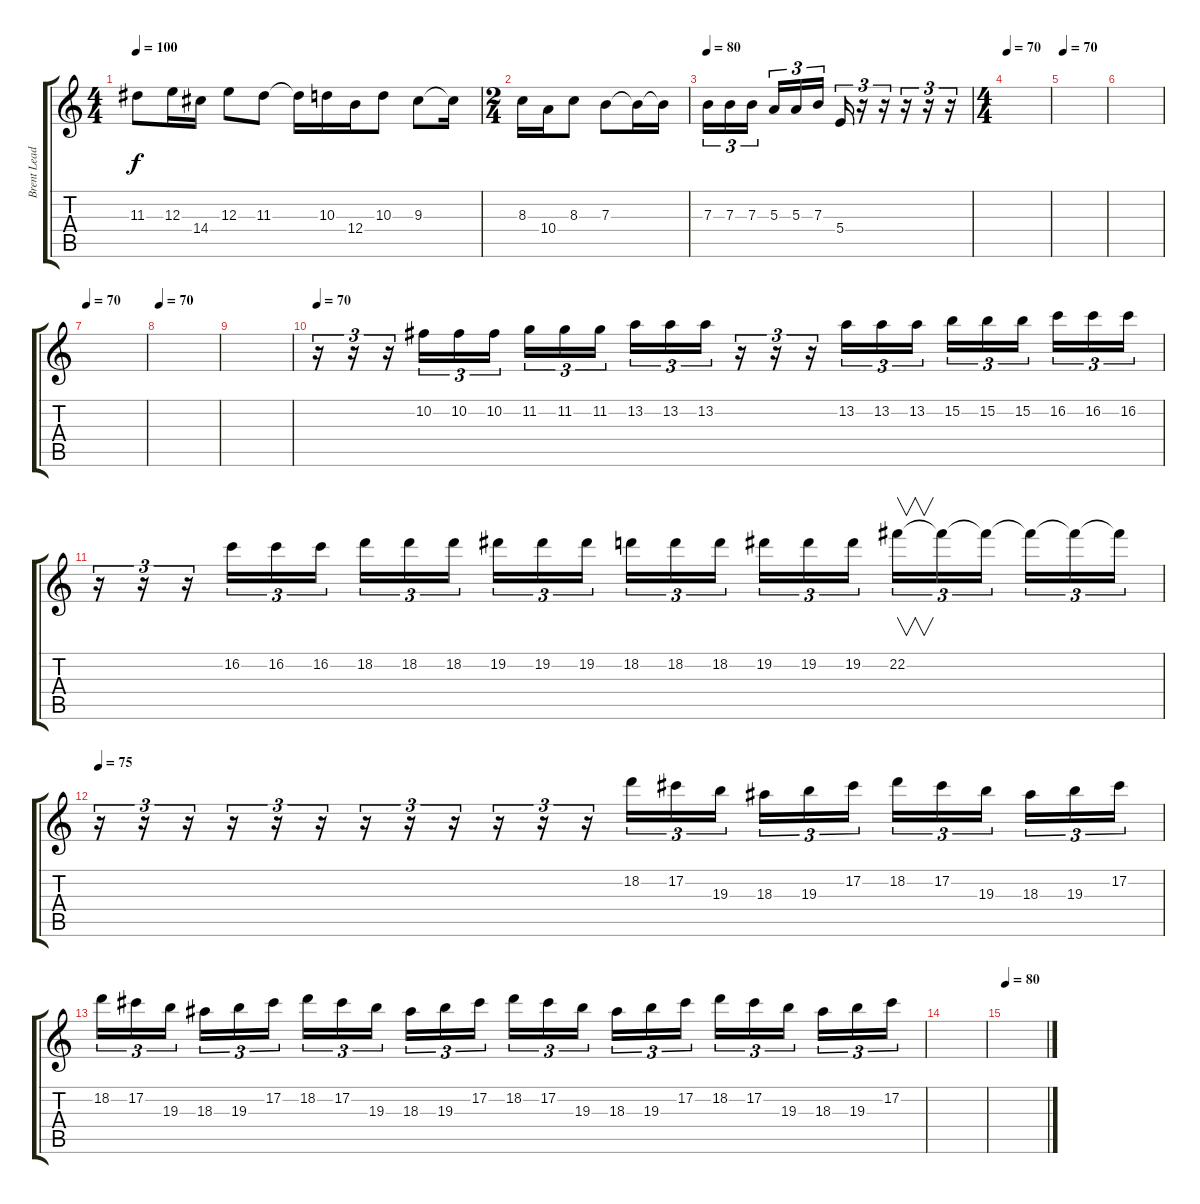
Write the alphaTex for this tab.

\track ("Brent Lead" "Brent Lead") {instrument overdrivenguitar}
\staff {score tabs}
\tuning (Db4 Ab3 E3 B2 Gb2 B1) {hide}
\ts (4 4)
\tempo 100
\clef g2
\ks c
11.3.8{dy f} 12.3.16 14.4.16 12.3.8 11.3.8 11.3{t}.16 10.3.16 12.4.16 10.3.8 9.3.8 9.3{t}.16 |
\ts (2 4)
8.3.16 10.4.16 8.3.8 7.3.8 7.3{t}.16 7.3{t}.16 |
\tempo 80
7.3.16{tu (3 2)} 7.3.16{tu (3 2)} 7.3.16{tu (3 2) beam splitsecondary} 5.3.16{tu (3 2)} 5.3.16{tu (3 2)} 7.3.16{tu (3 2)} 5.4.16{tu (3 2)} r.16{tu (3 2)} r.16{tu (3 2)} r.16{tu (3 2)} r.16{tu (3 2)} r.16{tu (3 2)} |
\ts (4 4)
\tempo 70
|
\tempo 70
|
|
\tempo 70
|
\tempo 70
|
|
\tempo 70
r.16{tu (3 2)} r.16{tu (3 2)} r.16{tu (3 2)} 10.2.16{tu (3 2)} 10.2.16{tu (3 2)} 10.2.16{tu (3 2)} 11.2.16{tu (3 2)} 11.2.16{tu (3 2)} 11.2.16{tu (3 2) beam splitsecondary} 13.2.16{tu (3 2)} 13.2.16{tu (3 2)} 13.2.16{tu (3 2)} r.16{tu (3 2)} r.16{tu (3 2)} r.16{tu (3 2)} 13.2.16{tu (3 2)} 13.2.16{tu (3 2)} 13.2.16{tu (3 2)} 15.2.16{tu (3 2)} 15.2.16{tu (3 2)} 15.2.16{tu (3 2) beam splitsecondary} 16.2.16{tu (3 2)} 16.2.16{tu (3 2)} 16.2.16{tu (3 2)} |
r.16{tu (3 2)} r.16{tu (3 2)} r.16{tu (3 2)} 16.2.16{tu (3 2)} 16.2.16{tu (3 2)} 16.2.16{tu (3 2)} 18.2.16{tu (3 2)} 18.2.16{tu (3 2)} 18.2.16{tu (3 2) beam splitsecondary} 19.2.16{tu (3 2)} 19.2.16{tu (3 2)} 19.2.16{tu (3 2)} 18.2.16{tu (3 2)} 18.2.16{tu (3 2)} 18.2.16{tu (3 2) beam splitsecondary} 19.2.16{tu (3 2)} 19.2.16{tu (3 2)} 19.2.16{tu (3 2)} 22.2.16{v tu (3 2)} 22.2{t}.16{tu (3 2)} 22.2{t}.16{tu (3 2) beam splitsecondary} 22.2{t}.16{tu (3 2)} 22.2{t}.16{tu (3 2)} 22.2{t}.16{tu (3 2)} |
\tempo 70
\tempo 75
r.16{tu (3 2)} r.16{tu (3 2)} r.16{tu (3 2)} r.16{tu (3 2)} r.16{tu (3 2)} r.16{tu (3 2)} r.16{tu (3 2)} r.16{tu (3 2)} r.16{tu (3 2)} r.16{tu (3 2)} r.16{tu (3 2)} r.16{tu (3 2)} 18.2.16{tu (3 2)} 17.2.16{tu (3 2)} 19.3.16{tu (3 2) beam splitsecondary} 18.3.16{tu (3 2)} 19.3.16{tu (3 2)} 17.2.16{tu (3 2)} 18.2.16{tu (3 2)} 17.2.16{tu (3 2)} 19.3.16{tu (3 2) beam splitsecondary} 18.3.16{tu (3 2)} 19.3.16{tu (3 2)} 17.2.16{tu (3 2)} |
18.2.16{tu (3 2)} 17.2.16{tu (3 2)} 19.3.16{tu (3 2) beam splitsecondary} 18.3.16{tu (3 2)} 19.3.16{tu (3 2)} 17.2.16{tu (3 2)} 18.2.16{tu (3 2)} 17.2.16{tu (3 2)} 19.3.16{tu (3 2) beam splitsecondary} 18.3.16{tu (3 2)} 19.3.16{tu (3 2)} 17.2.16{tu (3 2)} 18.2.16{tu (3 2)} 17.2.16{tu (3 2)} 19.3.16{tu (3 2) beam splitsecondary} 18.3.16{tu (3 2)} 19.3.16{tu (3 2)} 17.2.16{tu (3 2)} 18.2.16{tu (3 2)} 17.2.16{tu (3 2)} 19.3.16{tu (3 2) beam splitsecondary} 18.3.16{tu (3 2)} 19.3.16{tu (3 2)} 17.2.16{tu (3 2)} |
|
\tempo 80
